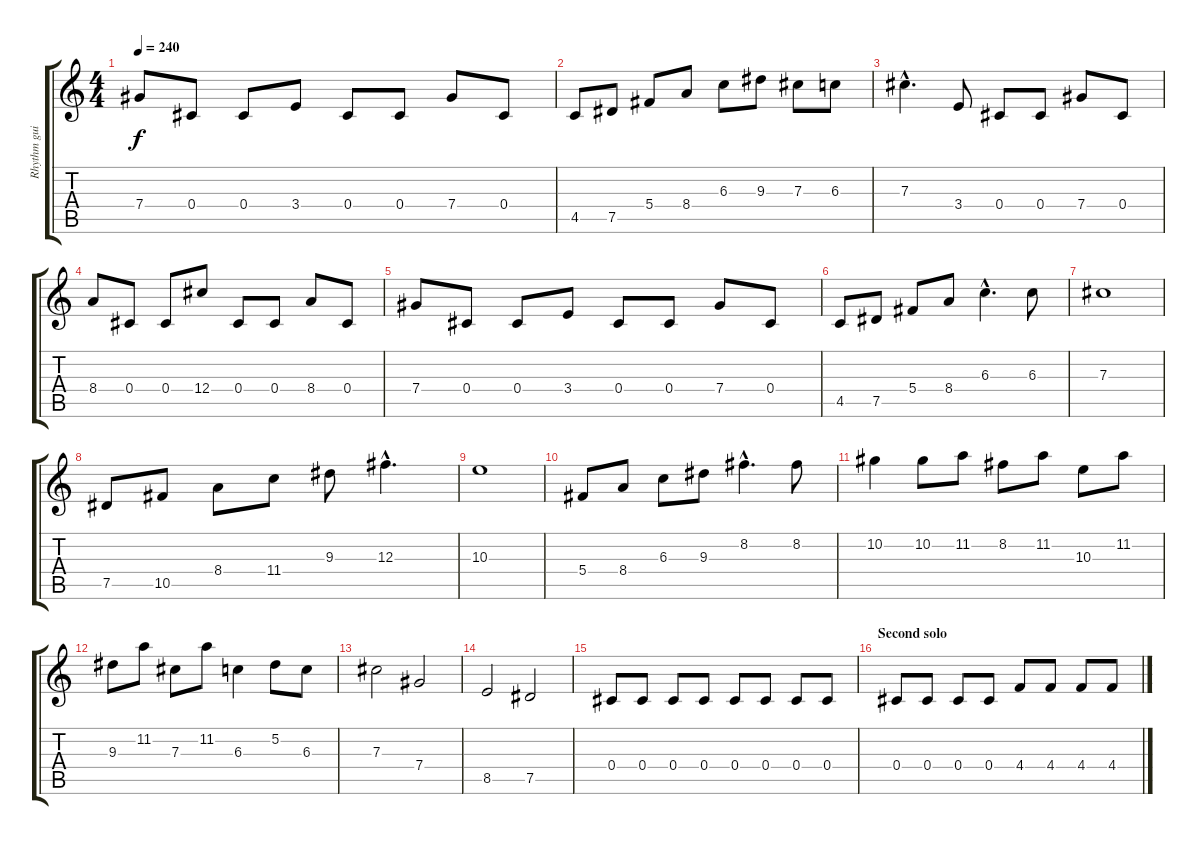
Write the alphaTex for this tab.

\track ("Rhythm guitar" "Rhythm gui") {instrument distortionguitar}
\staff {score tabs}
\tuning (Eb4 Bb3 Gb3 Db3 Ab2 Eb2) {hide}
\ts (4 4)
\tempo 240
\clef g2
\ks c
7.4.8{dy f} 0.4.8 0.4.8 3.4.8 0.4.8 0.4.8 7.4.8 0.4.8 |
4.5.8 7.5.8 5.4.8 8.4.8 6.3.8 9.3.8 7.3.8 6.3.8 |
7.3{hac}.4{d} 3.4.8 0.4.8 0.4.8 7.4.8 0.4.8 |
8.4.8 0.4.8 0.4.8 12.4.8 0.4.8 0.4.8 8.4.8 0.4.8 |
7.4.8 0.4.8 0.4.8 3.4.8 0.4.8 0.4.8 7.4.8 0.4.8 |
4.5.8 7.5.8 5.4.8 8.4.8 6.3{hac}.4{d} 6.3.8 |
7.3.1 |
7.5.8 10.5.8 8.4.8 11.4.8 9.3.8 12.3{hac}.4{d} |
10.3.1 |
5.4.8 8.4.8 6.3.8 9.3.8 8.2{hac}.4{d} 8.2.8 |
10.2.4 10.2.8 11.2.8 8.2.8 11.2.8 10.3.8 11.2.8 |
9.3.8 11.2.8 7.3.8 11.2.8 6.3.4 5.2.8 6.3.8 |
7.3.2 7.4.2 |
8.5.2 7.5.2 |
0.4.8 0.4.8 0.4.8 0.4.8 0.4.8 0.4.8 0.4.8 0.4.8 |
\section ("" "Second solo")
0.4.8 0.4.8 0.4.8 0.4.8 4.4.8 4.4.8 4.4.8 4.4.8
